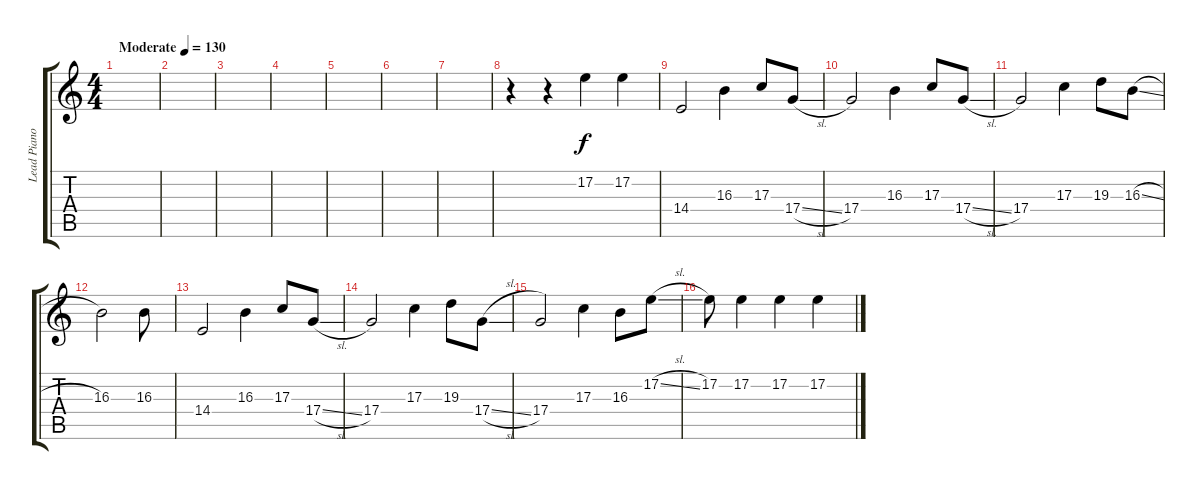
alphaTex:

\track ("Lead Piano" "Lead Piano") {instrument acousticgrandpiano}
\staff {score tabs}
\tuning (E4 B3 G3 D3 A2 E2) {hide}
\ts (4 4)
\tempo (130 "Moderate")
\clef g2
\ks c
|
|
|
|
|
|
|
r.4 r.4 17.2.4 17.2.4 |
14.4.2 16.3.4 17.3.8 17.4{sl}.8 |
17.4.2 16.3.4 17.3.8 17.4{sl}.8 |
17.4.2 17.3.4 19.3.8 16.3{sl}.8 |
16.3.2 16.3.8 |
14.4.2 16.3.4 17.3.8 17.4{sl}.8 |
17.4.2 17.3.4 19.3.8 17.4{sl}.8 |
17.4.2 17.3.4 16.3.8 17.2{sl}.8 |
17.2.8 17.2.4 17.2.4 17.2.4
